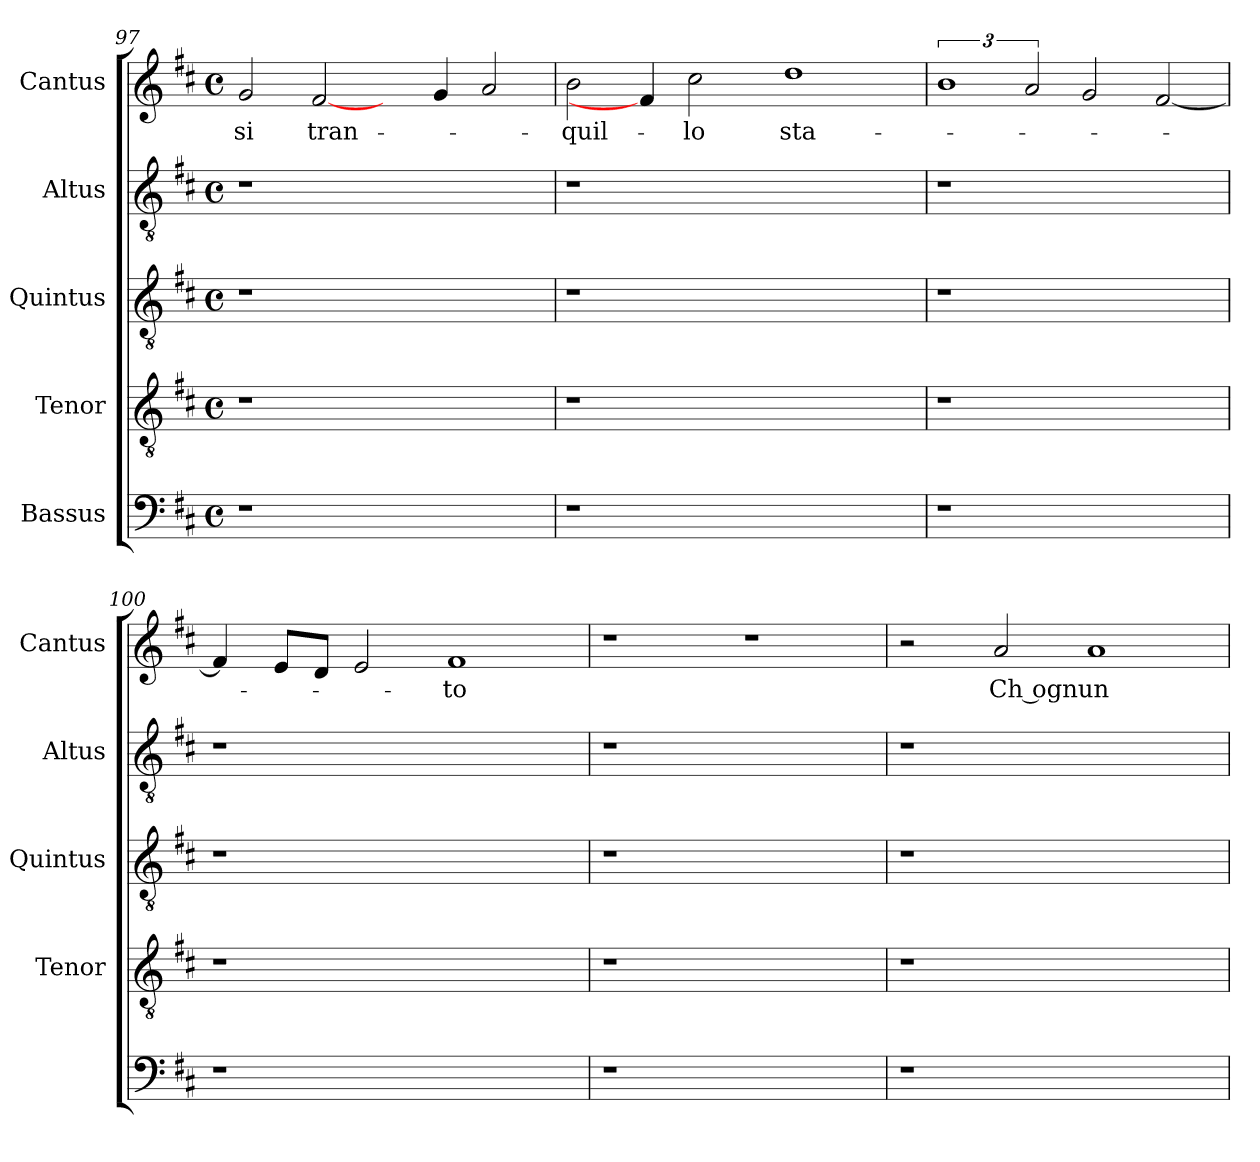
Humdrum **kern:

**kern	**kern	**kern	**kern	**kern	**text
*part5	*part4	*part3	*part2	*part1	*part1
*staff5	*staff4	*staff3	*staff2	*staff1	*staff1
*I"Bassus	*I"Tenor	*I"Quintus	*I"Altus	*I"Cantus	*
*	*I'Tenor	*I'Quintus	*I'Altus	*I'Cantus	*
!!LO:LB:g=z
*clefF4	*clefGv2	*clefGv2	*clefGv2	*clefG2	*
*k[f#c#]	*k[f#c#]	*k[f#c#]	*k[f#c#]	*k[f#c#]	*
*D:	*D:	*D:	*D:	*D:	*
*M4/4	*M4/4	*M4/4	*M4/4	*M4/4	*
*met(c)	*met(c)	*met(c)	*met(c)	*met(c)	*
=97	=97	=97	=97	=97	=97
!	!	!	!	!	!LO:LY:b
1r	1r	1r	1r	2g/	si
!	!	!	!	!	!LO:LY:b
.	.	.	.	[2f#/	tran-
1ryy	1ryy	1ryy	1ryy	4ryy	.
.	.	.	.	4g/	.
.	.	.	.	2a/	.
=98	=98	=98	=98	=98	=98
!	!	!	!	!	!LO:LY:b
1r	1r	1r	1r	2b\	-quil-
.	.	.	.	4f#/]	.
!	!	!	!	!	!LO:LY:b
.	.	.	.	2cc#\	-lo
1ryy	1ryy	1ryy	1ryy	.	.
!	!	!	!	!	!LO:LY:b
.	.	.	.	1dd	sta-
4ryy	4ryy	4ryy	4ryy	.	.
=99	=99	=99	=99	=99	=99
1r	1r	1r	1r	3%2b	.
.	.	.	.	3a/	.
1ryy	1ryy	1ryy	1ryy	2g/	.
.	.	.	.	[<2f#/	.
=100	=100	=100	=100	=100	=100
1r	1r	1r	1r	4f#/]	.
.	.	.	.	8e/L	.
.	.	.	.	8d/J	.
.	.	.	.	2e/	.
!	!	!	!	!	!LO:LY:b
1ryy	1ryy	1ryy	1ryy	1f#	-to
=101	=101	=101	=101	=101	=101
1r	1r	1r	1r	1r	.
1ryy	1ryy	1ryy	1ryy	1r	.
=102	=102	=102	=102	=102	=102
1r	1r	1r	1r	2r	.
!	!	!	!	!	!LO:LY:b:rj
.	.	.	.	2a/	Ch ognun
1ryy	1ryy	1ryy	1ryy	1a	.
=	=	=	=	=	=
*-	*-	*-	*-	*-	*-
